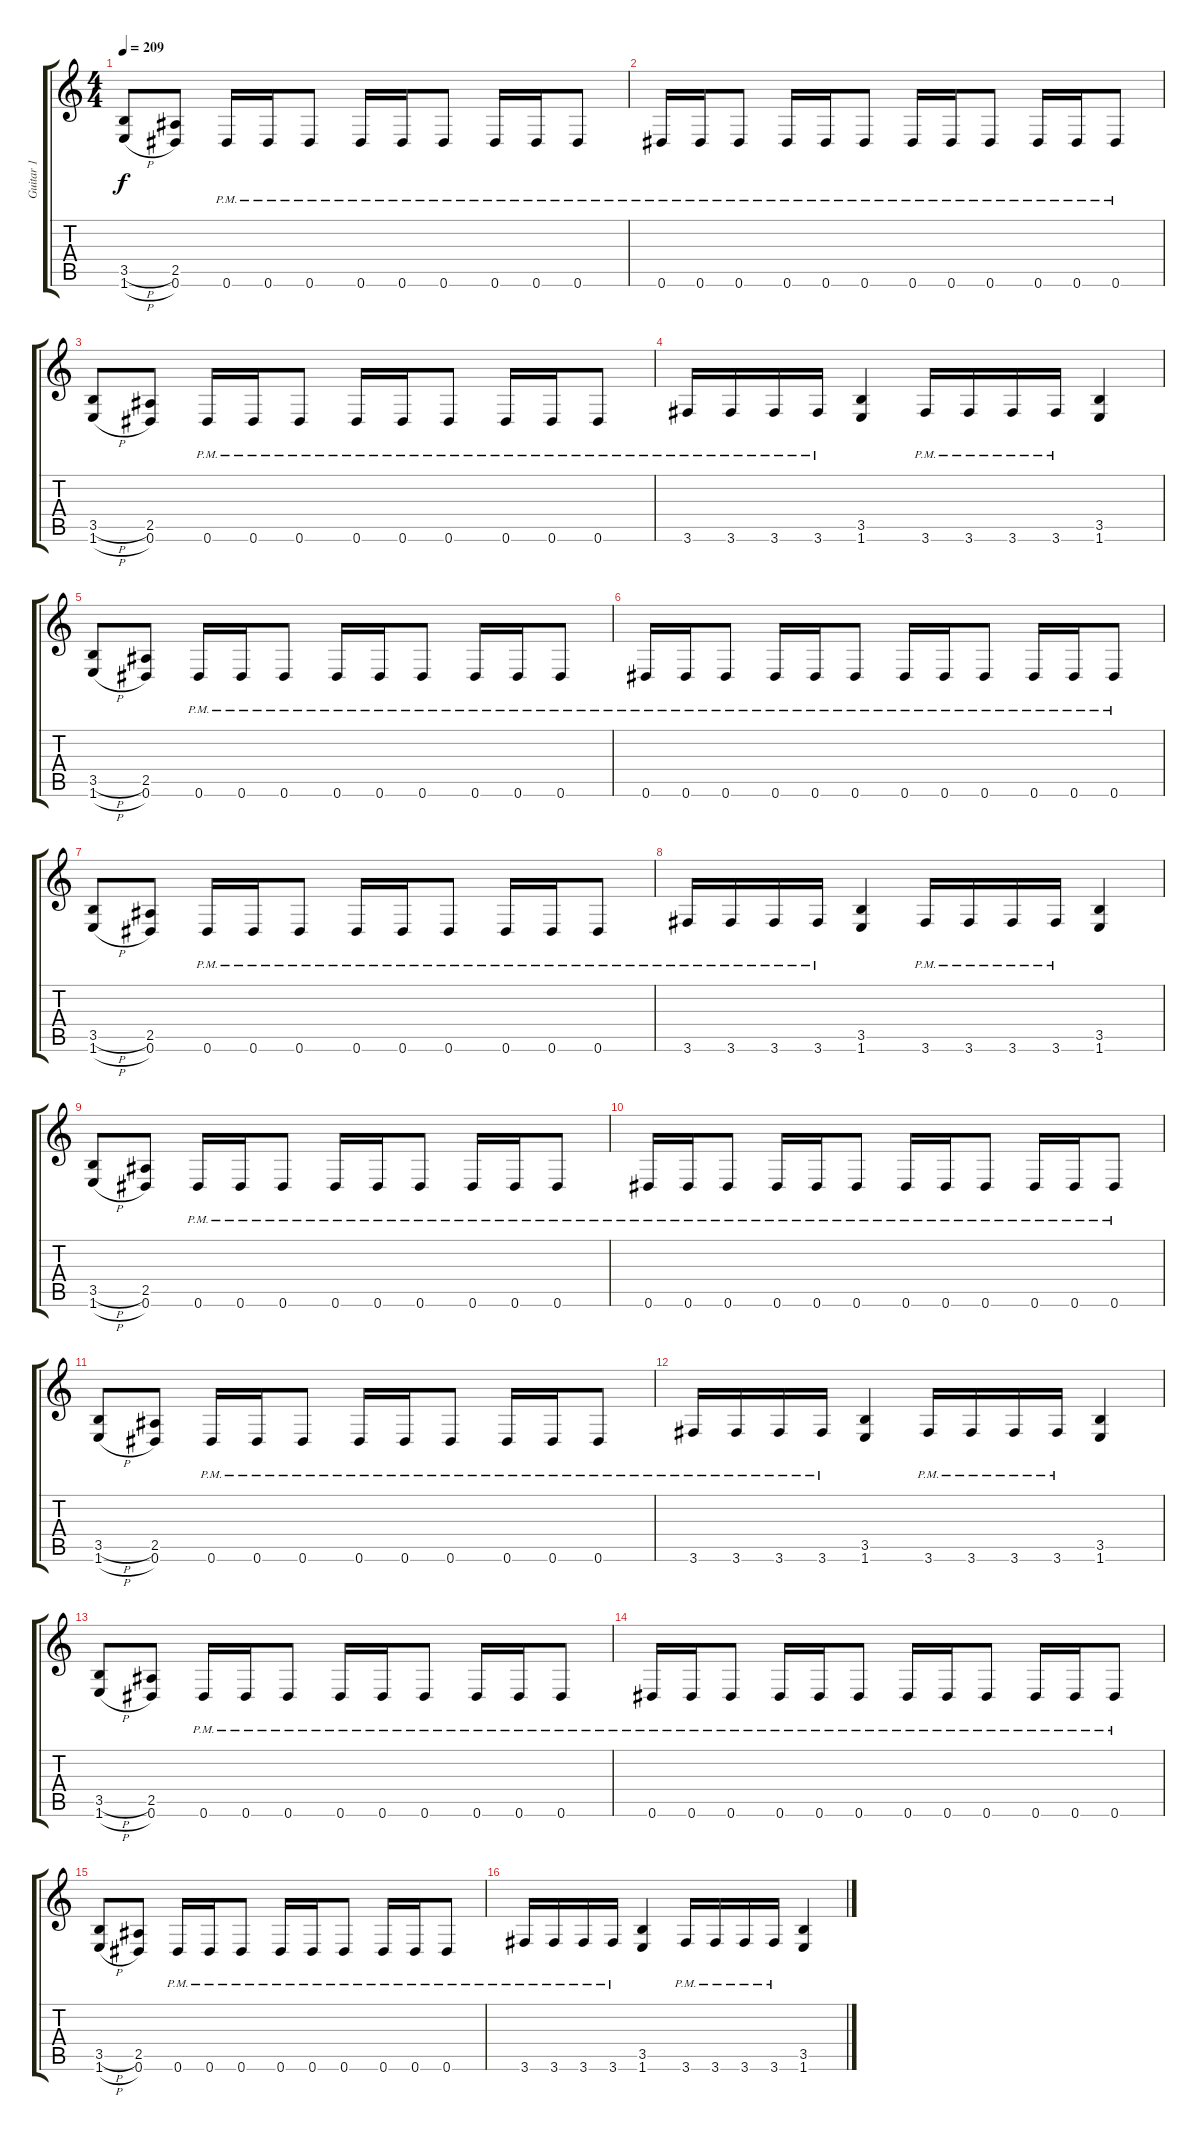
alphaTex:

\track ("Guitar 1" "Guitar 1") {instrument distortionguitar}
\staff {score tabs}
\tuning (Eb4 Bb3 Gb3 Db3 Ab2 Eb2) {hide}
\ts (4 4)
\tempo 209
\clef g2
\ks c
(3.5{h} 1.6{h}).8{dy f} (2.5 0.6).8 0.6{pm}.16 0.6{pm}.16 0.6{pm}.8 0.6{pm}.16 0.6{pm}.16 0.6{pm}.8 0.6{pm}.16 0.6{pm}.16 0.6{pm}.8 |
0.6{pm}.16 0.6{pm}.16 0.6{pm}.8 0.6{pm}.16 0.6{pm}.16 0.6{pm}.8 0.6{pm}.16 0.6{pm}.16 0.6{pm}.8 0.6{pm}.16 0.6{pm}.16 0.6{pm}.8 |
(3.5{h} 1.6{h}).8 (2.5 0.6).8 0.6{pm}.16 0.6{pm}.16 0.6{pm}.8 0.6{pm}.16 0.6{pm}.16 0.6{pm}.8 0.6{pm}.16 0.6{pm}.16 0.6{pm}.8 |
3.6{pm}.16 3.6{pm}.16 3.6{pm}.16 3.6{pm}.16 (3.5 1.6).4 3.6{pm}.16 3.6{pm}.16 3.6{pm}.16 3.6{pm}.16 (3.5 1.6).4 |
(3.5{h} 1.6{h}).8 (2.5 0.6).8 0.6{pm}.16 0.6{pm}.16 0.6{pm}.8 0.6{pm}.16 0.6{pm}.16 0.6{pm}.8 0.6{pm}.16 0.6{pm}.16 0.6{pm}.8 |
0.6{pm}.16 0.6{pm}.16 0.6{pm}.8 0.6{pm}.16 0.6{pm}.16 0.6{pm}.8 0.6{pm}.16 0.6{pm}.16 0.6{pm}.8 0.6{pm}.16 0.6{pm}.16 0.6{pm}.8 |
(3.5{h} 1.6{h}).8 (2.5 0.6).8 0.6{pm}.16 0.6{pm}.16 0.6{pm}.8 0.6{pm}.16 0.6{pm}.16 0.6{pm}.8 0.6{pm}.16 0.6{pm}.16 0.6{pm}.8 |
3.6{pm}.16 3.6{pm}.16 3.6{pm}.16 3.6{pm}.16 (3.5 1.6).4 3.6{pm}.16 3.6{pm}.16 3.6{pm}.16 3.6{pm}.16 (3.5 1.6).4 |
(3.5{h} 1.6{h}).8 (2.5 0.6).8 0.6{pm}.16 0.6{pm}.16 0.6{pm}.8 0.6{pm}.16 0.6{pm}.16 0.6{pm}.8 0.6{pm}.16 0.6{pm}.16 0.6{pm}.8 |
0.6{pm}.16 0.6{pm}.16 0.6{pm}.8 0.6{pm}.16 0.6{pm}.16 0.6{pm}.8 0.6{pm}.16 0.6{pm}.16 0.6{pm}.8 0.6{pm}.16 0.6{pm}.16 0.6{pm}.8 |
(3.5{h} 1.6{h}).8 (2.5 0.6).8 0.6{pm}.16 0.6{pm}.16 0.6{pm}.8 0.6{pm}.16 0.6{pm}.16 0.6{pm}.8 0.6{pm}.16 0.6{pm}.16 0.6{pm}.8 |
3.6{pm}.16 3.6{pm}.16 3.6{pm}.16 3.6{pm}.16 (3.5 1.6).4 3.6{pm}.16 3.6{pm}.16 3.6{pm}.16 3.6{pm}.16 (3.5 1.6).4 |
(3.5{h} 1.6{h}).8 (2.5 0.6).8 0.6{pm}.16 0.6{pm}.16 0.6{pm}.8 0.6{pm}.16 0.6{pm}.16 0.6{pm}.8 0.6{pm}.16 0.6{pm}.16 0.6{pm}.8 |
0.6{pm}.16 0.6{pm}.16 0.6{pm}.8 0.6{pm}.16 0.6{pm}.16 0.6{pm}.8 0.6{pm}.16 0.6{pm}.16 0.6{pm}.8 0.6{pm}.16 0.6{pm}.16 0.6{pm}.8 |
(3.5{h} 1.6{h}).8 (2.5 0.6).8 0.6{pm}.16 0.6{pm}.16 0.6{pm}.8 0.6{pm}.16 0.6{pm}.16 0.6{pm}.8 0.6{pm}.16 0.6{pm}.16 0.6{pm}.8 |
3.6{pm}.16 3.6{pm}.16 3.6{pm}.16 3.6{pm}.16 (3.5 1.6).4 3.6{pm}.16 3.6{pm}.16 3.6{pm}.16 3.6{pm}.16 (3.5 1.6).4
